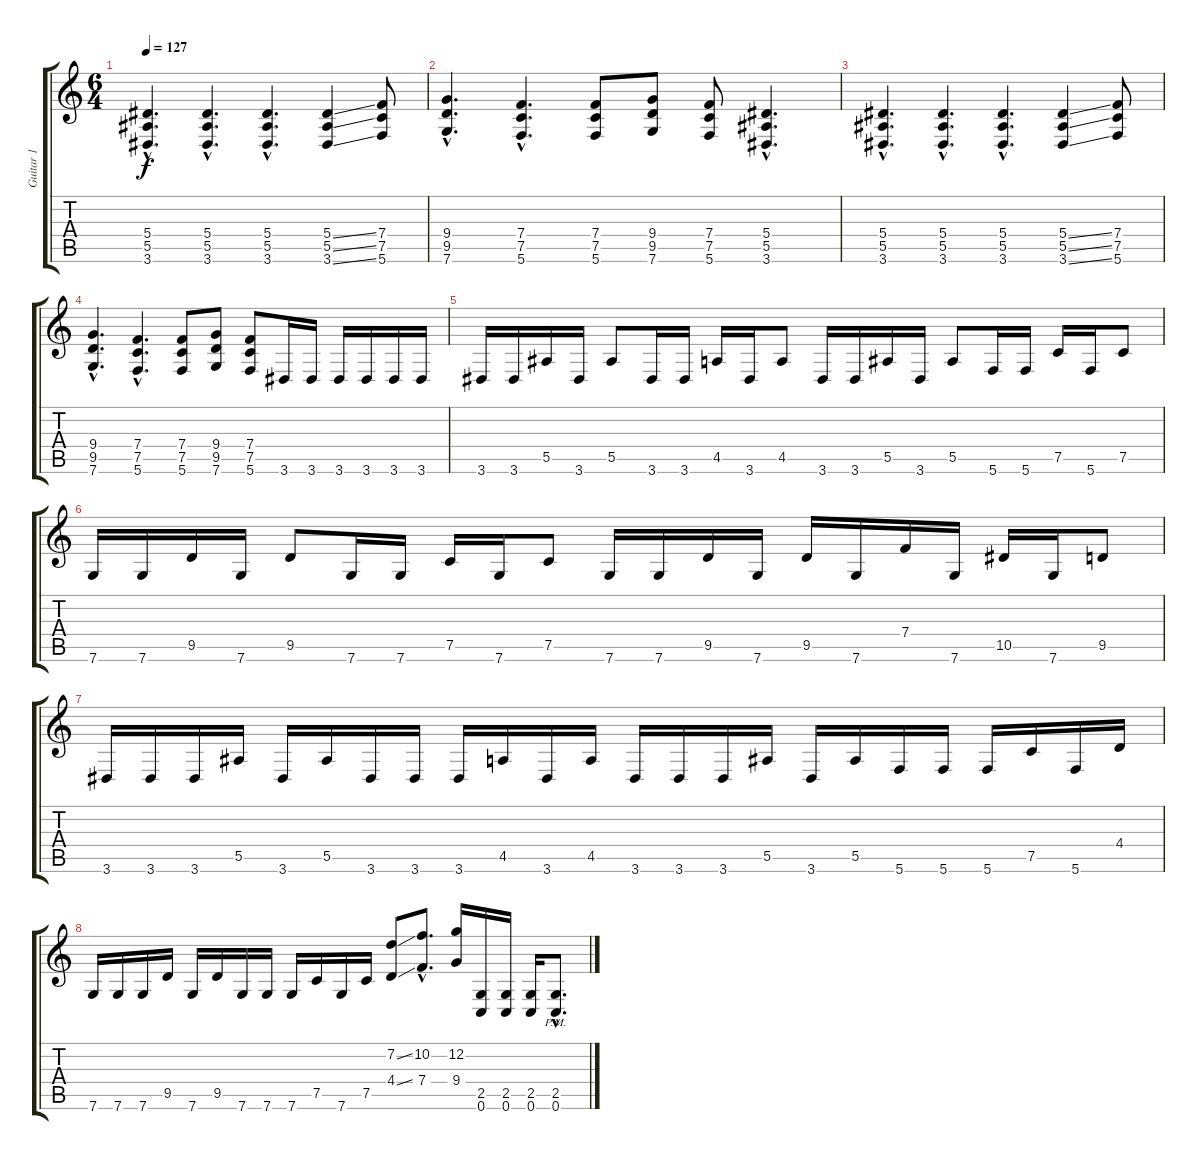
\track ("Guitar 1" "Guitar 1") {instrument distortionguitar}
\staff {score tabs}
\tuning (C4 G3 Eb3 Bb2 F2 C2) {hide}
\ts (6 4)
\section ("" "")
\tempo 127
\clef g2
\ks c
(5.4{hac} 5.5{hac} 3.6{hac}).4{d dy f} (5.4{hac} 5.5{hac} 3.6{hac}).4{d} (5.4{hac} 5.5{hac} 3.6{hac}).4{d} (5.4{ss} 5.5{ss} 3.6{ss}).4 (7.4 7.5 5.6).8 |
(9.4{hac} 9.5{hac} 7.6{hac}).4{d} (7.4{hac} 7.5{hac} 5.6{hac}).4{d} (7.4 7.5 5.6).8 (9.4 9.5 7.6).8 (7.4 7.5 5.6).8 (5.4{hac} 5.5{hac} 3.6{hac}).4{d} |
(5.4{hac} 5.5{hac} 3.6{hac}).4{d} (5.4{hac} 5.5{hac} 3.6{hac}).4{d} (5.4{hac} 5.5{hac} 3.6{hac}).4{d} (5.4{ss} 5.5{ss} 3.6{ss}).4 (7.4 7.5 5.6).8 |
(9.4{hac} 9.5{hac} 7.6{hac}).4{d} (7.4{hac} 7.5{hac} 5.6{hac}).4{d} (7.4 7.5 5.6).8 (9.4 9.5 7.6).8 (7.4 7.5 5.6).8 3.6.16 3.6.16 3.6.16 3.6.16 3.6.16 3.6.16 |
\section ("" "")
3.6.16 3.6.16 5.5.16 3.6.16 5.5.8 3.6.16 3.6.16 4.5.16 3.6.16 4.5.8 3.6.16 3.6.16 5.5.16 3.6.16 5.5.8 5.6.16 5.6.16 7.5.16 5.6.16 7.5.8 |
7.6.16 7.6.16 9.5.16 7.6.16 9.5.8 7.6.16 7.6.16 7.5.16 7.6.16 7.5.8 7.6.16 7.6.16 9.5.16 7.6.16 9.5.16 7.6.16 7.4.16 7.6.16 10.5.16 7.6.16 9.5.8 |
\section ("" "")
3.6.16 3.6.16 3.6.16 5.5.16 3.6.16 5.5.16 3.6.16 3.6.16 3.6.16 4.5.16 3.6.16 4.5.16 3.6.16 3.6.16 3.6.16 5.5.16 3.6.16 5.5.16 5.6.16 5.6.16 5.6.16 7.5.16 5.6.16 4.4.16 |
7.6.16 7.6.16 7.6.16 9.5.16 7.6.16 9.5.16 7.6.16 7.6.16 7.6.16 7.5.16 7.6.16 7.5.16 (7.2{ss} 4.4{ss}).8 (10.2{hac} 7.4{hac}).8{d} (12.2 9.4).16 (2.5 0.6).16 (2.5 0.6).16 (2.5 0.6).16 (2.5{hac pm} 0.6{hac pm}).8{d}
